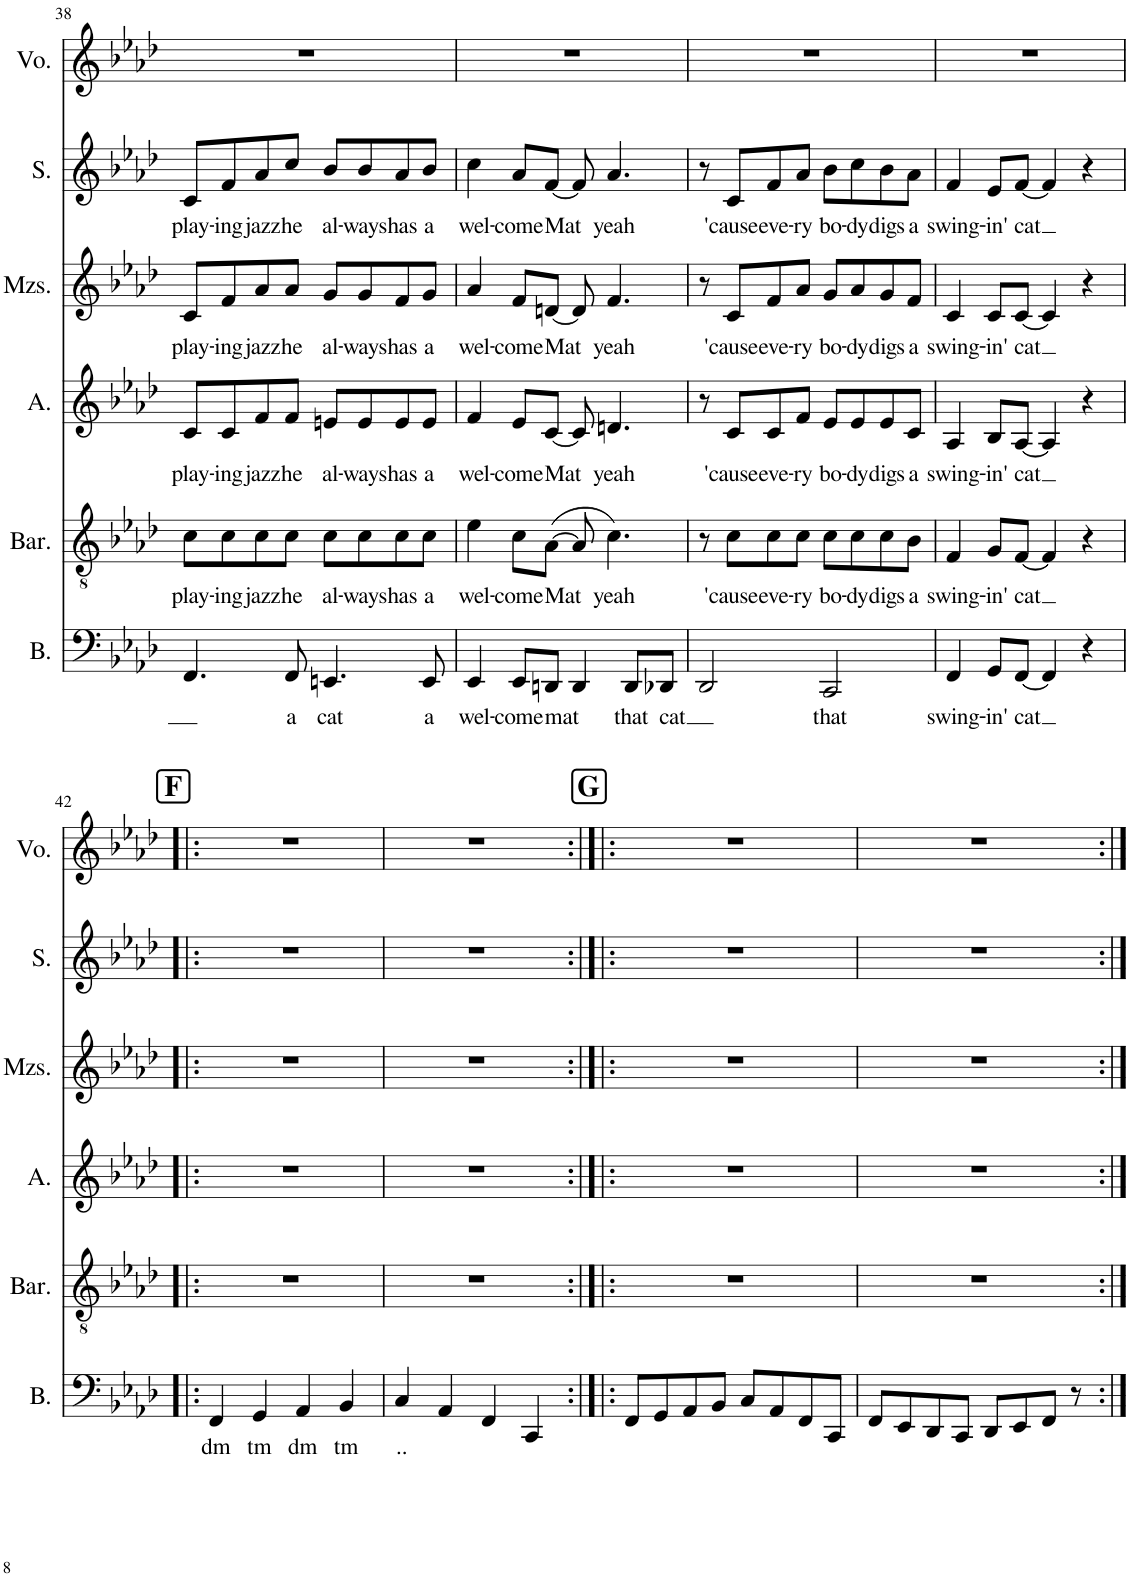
**kern	**text	**kern	**text	**kern	**text	**kern	**text	**kern	**text	**kern
*part6	*part6	*part5	*part5	*part4	*part4	*part3	*part3	*part2	*part2	*part1
*staff6	*staff6	*staff5	*staff5	*staff4	*staff4	*staff3	*staff3	*staff2	*staff2	*staff1
*I"Bass	*	*I"Baritone	*	*I"Alto	*	*I"Mezzo-soprano	*	*I"Soprano	*	*I"Voice
*I'B.	*	*I'Bar.	*	*I'A.	*	*I'Mzs.	*	*I'S.	*	*I'Vo.
!!LO:PB:g=z
*clefF4	*	*clefGv2	*	*clefG2	*	*clefG2	*	*clefG2	*	*clefG2
*k[b-e-a-d-]	*	*k[b-e-a-d-]	*	*k[b-e-a-d-]	*	*k[b-e-a-d-]	*	*k[b-e-a-d-]	*	*k[b-e-a-d-]
*M4/4	*	*M4/4	*	*M4/4	*	*M4/4	*	*M4/4	*	*M4/4
=38	=38	=38	=38	=38	=38	=38	=38	=38	=38	=38
!	!	!	!LO:LY:b	!	!LO:LY:b	!	!LO:LY:b	!	!LO:LY:b	!
4.FF/	.	8c\L	play-	8c/L	play-	8c/L	play-	8c/L	play-	1r
!	!	!	!LO:LY:b	!	!LO:LY:b	!	!LO:LY:b	!	!LO:LY:b	!
.	.	8c\	-ing	8c/	-ing	8f/	-ing	8f/	-ing	.
!	!	!	!LO:LY:b	!	!LO:LY:b	!	!LO:LY:b	!	!LO:LY:b	!
.	.	8c\	jazz	8f/	jazz	8a-/	jazz	8a-/	jazz	.
!	!LO:LY:b	!	!LO:LY:b	!	!LO:LY:b	!	!LO:LY:b	!	!LO:LY:b	!
8FF/	a	8c\J	he	8f/J	he	8a-/J	he	8cc/J	he	.
!	!LO:LY:b	!	!LO:LY:b	!	!LO:LY:b	!	!LO:LY:b	!	!LO:LY:b	!
4.EEn/	cat	8c\L	al-	8en/L	al-	8g/L	al-	8b-/L	al-	.
!	!	!	!LO:LY:b	!	!LO:LY:b	!	!LO:LY:b	!	!LO:LY:b	!
.	.	8c\	-ways	8e/	-ways	8g/	-ways	8b-/	-ways	.
!	!	!	!LO:LY:b	!	!LO:LY:b	!	!LO:LY:b	!	!LO:LY:b	!
.	.	8c\	has	8e/	has	8f/	has	8a-/	has	.
!	!LO:LY:b	!	!LO:LY:b	!	!LO:LY:b	!	!LO:LY:b	!	!LO:LY:b	!
8EE/	a	8c\J	a	8e/J	a	8g/J	a	8b-/J	a	.
=39	=39	=39	=39	=39	=39	=39	=39	=39	=39	=39
!	!LO:LY:b	!	!LO:LY:b	!	!LO:LY:b	!	!LO:LY:b	!	!LO:LY:b	!
4EE-/	wel-	4e-\	wel-	4f/	wel-	4a-/	wel-	4cc\	wel-	1r
!	!LO:LY:b	!	!LO:LY:b	!	!LO:LY:b	!	!LO:LY:b	!	!LO:LY:b	!
8EE-/L	-come	8c\L	-come	8e-/L	-come	8f/L	-come	8a-/L	-come	.
!	!LO:LY:b	!	!LO:LY:b	!	!LO:LY:b	!	!LO:LY:b	!	!LO:LY:b	!
8DDn/J	mat	([8A-\J	Mat	[8c/J	Mat	[8dn/J	Mat	[8f/J	Mat	.
4DD/	.	8A-/]	.	8c/]	.	8d/]	.	8f/]	.	.
!	!	!	!LO:LY:b	!	!LO:LY:b	!	!LO:LY:b	!	!LO:LY:b	!
.	.	4.c\)	yeah	4.dn/	yeah	4.f/	yeah	4.a-/	yeah	.
!	!LO:LY:b	!	!	!	!	!	!	!	!	!
8DD/L	that	.	.	.	.	.	.	.	.	.
!	!LO:LY:b	!	!	!	!	!	!	!	!	!
8DD-X/J	cat	.	.	.	.	.	.	.	.	.
=40	=40	=40	=40	=40	=40	=40	=40	=40	=40	=40
2DD-/	.	8r	.	8r	.	8r	.	8r	.	1r
!	!	!	!LO:LY:b	!	!LO:LY:b	!	!LO:LY:b	!	!LO:LY:b	!
.	.	8c\L	'cause	8c/L	'cause	8c/L	'cause	8c/L	'cause	.
!	!	!	!LO:LY:b	!	!LO:LY:b	!	!LO:LY:b	!	!LO:LY:b	!
.	.	8c\	eve-	8c/	eve-	8f/	eve-	8f/	eve-	.
!	!	!	!LO:LY:b	!	!LO:LY:b	!	!LO:LY:b	!	!LO:LY:b	!
.	.	8c\J	-ry	8f/J	-ry	8a-/J	-ry	8a-/J	-ry	.
!	!LO:LY:b	!	!LO:LY:b	!	!LO:LY:b	!	!LO:LY:b	!	!LO:LY:b	!
2CC/	that	8c\L	bo-	8e-/L	bo-	8g/L	bo-	8b-\L	bo-	.
!	!	!	!LO:LY:b	!	!LO:LY:b	!	!LO:LY:b	!	!LO:LY:b	!
.	.	8c\	-dy	8e-/	-dy	8a-/	-dy	8cc\	-dy	.
!	!	!	!LO:LY:b	!	!LO:LY:b	!	!LO:LY:b	!	!LO:LY:b	!
.	.	8c\	digs	8e-/	digs	8g/	digs	8b-\	digs	.
!	!	!	!LO:LY:b	!	!LO:LY:b	!	!LO:LY:b	!	!LO:LY:b	!
.	.	8B-\J	a	8c/J	a	8f/J	a	8a-\J	a	.
=41	=41	=41	=41	=41	=41	=41	=41	=41	=41	=41
!	!LO:LY:b	!	!LO:LY:b	!	!LO:LY:b	!	!LO:LY:b	!	!LO:LY:b	!
4FF/	swing-	4F/	swing-	4A-/	swing-	4c/	swing-	4f/	swing-	1r
!	!LO:LY:b	!	!LO:LY:b	!	!LO:LY:b	!	!LO:LY:b	!	!LO:LY:b	!
8GG/L	-in'	8G/L	-in'	8B-/L	-in'	8c/L	-in'	8e-/L	-in'	.
!	!LO:LY:b	!	!LO:LY:b	!	!LO:LY:b	!	!LO:LY:b	!	!LO:LY:b	!
[8FF/J	cat	[8F/J	cat	[8A-/J	cat	[8c/J	cat	[8f/J	cat	.
4FF/]	.	4F/]	.	4A-/]	.	4c/]	.	4f/]	.	.
4r	.	4r	.	4r	.	4r	.	4r	.	.
!!LO:LB:g=z
!!LO:REH:place=s1:a:B:cj:fs=14:t=F
=42!|:	=42!|:	=42!|:	=42!|:	=42!|:	=42!|:	=42!|:	=42!|:	=42!|:	=42!|:	=42!|:
!	!LO:LY:b	!	!	!	!	!	!	!	!	!
4FF/	dm	1r	.	1r	.	1r	.	1r	.	1r
!	!LO:LY:b	!	!	!	!	!	!	!	!	!
4GG/	tm	.	.	.	.	.	.	.	.	.
!	!LO:LY:b	!	!	!	!	!	!	!	!	!
4AA-/	dm	.	.	.	.	.	.	.	.	.
!	!LO:LY:b	!	!	!	!	!	!	!	!	!
4BB-/	tm	.	.	.	.	.	.	.	.	.
=43	=43	=43	=43	=43	=43	=43	=43	=43	=43	=43
!	!LO:LY:b	!	!	!	!	!	!	!	!	!
4C/	..	1r	.	1r	.	1r	.	1r	.	1r
4AA-/	.	.	.	.	.	.	.	.	.	.
4FF/	.	.	.	.	.	.	.	.	.	.
4CC/	.	.	.	.	.	.	.	.	.	.
!!LO:REH:place=s1:a:B:cj:fs=14:t=G
=44:|!|:	=44:|!|:	=44:|!|:	=44:|!|:	=44:|!|:	=44:|!|:	=44:|!|:	=44:|!|:	=44:|!|:	=44:|!|:	=44:|!|:
8FF/L	.	1r	.	1r	.	1r	.	1r	.	1r
8GG/	.	.	.	.	.	.	.	.	.	.
8AA-/	.	.	.	.	.	.	.	.	.	.
8BB-/J	.	.	.	.	.	.	.	.	.	.
8C/L	.	.	.	.	.	.	.	.	.	.
8AA-/	.	.	.	.	.	.	.	.	.	.
8FF/	.	.	.	.	.	.	.	.	.	.
8CC/J	.	.	.	.	.	.	.	.	.	.
=45	=45	=45	=45	=45	=45	=45	=45	=45	=45	=45
8FF/L	.	1r	.	1r	.	1r	.	1r	.	1r
8EE-/	.	.	.	.	.	.	.	.	.	.
8DD-/	.	.	.	.	.	.	.	.	.	.
8CC/J	.	.	.	.	.	.	.	.	.	.
8DD-/L	.	.	.	.	.	.	.	.	.	.
8EE-/	.	.	.	.	.	.	.	.	.	.
8FF/J	.	.	.	.	.	.	.	.	.	.
8r	.	.	.	.	.	.	.	.	.	.
=:|!	=:|!	=:|!	=:|!	=:|!	=:|!	=:|!	=:|!	=:|!	=:|!	=:|!
*-	*-	*-	*-	*-	*-	*-	*-	*-	*-	*-
